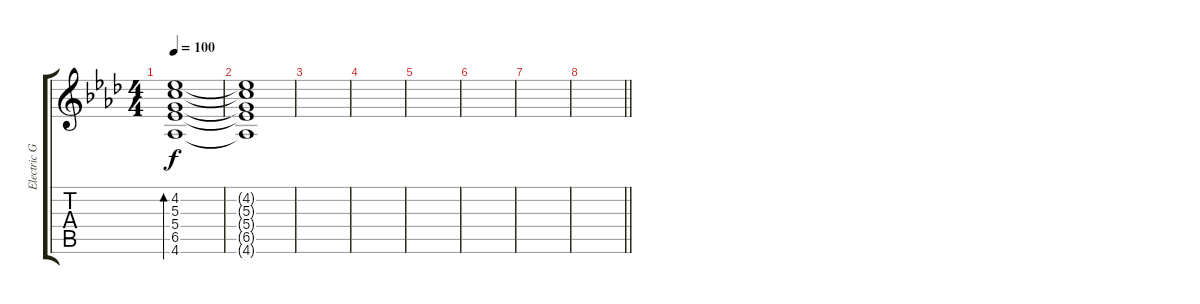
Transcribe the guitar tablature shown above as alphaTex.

\track ("Electric Guitar" "Electric G") {instrument acousticguitarsteel}
\staff {score tabs}
\tuning (E4 B3 G3 D3 A2 E2) {hide}
\ts (4 4)
\tempo 100
\clef g2
\ks ab
(4.2 5.3 5.4 6.5 4.6).1{bd 30 dy f} |
(4.2{t} 5.3{t} 5.4{t} 6.5{t} 4.6{t}).1 |
|
|
|
|
|
\barLineRight lightlight
